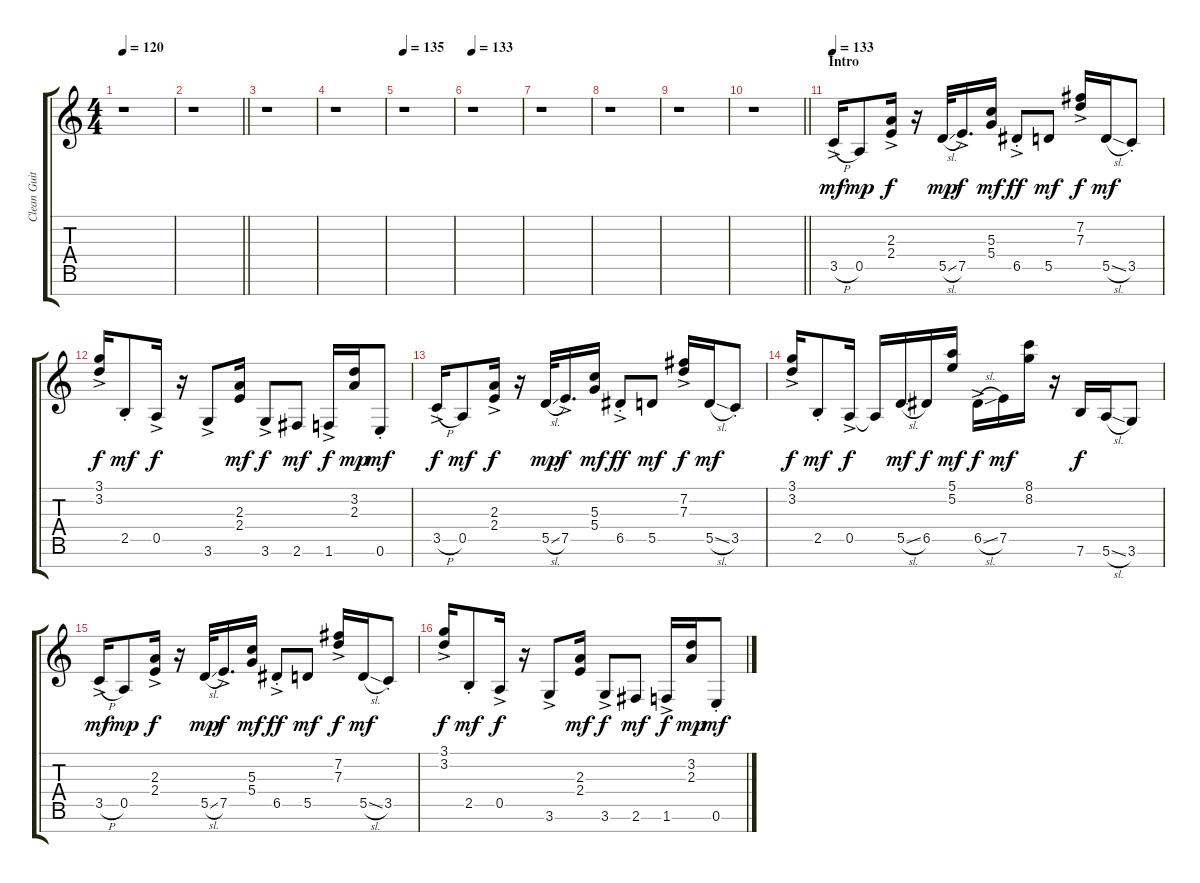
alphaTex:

\track ("Clean Guitar" "Clean Guit") {instrument electricguitarclean}
\staff {score tabs}
\tuning (E4 B3 G3 D3 A2 E2 B1) {hide}
\ts (4 4)
\tempo 120
\clef g2
\ks c
r.1{dy mp} |
\barLineRight lightlight
r.1 |
\section ("" "")
r.1 |
r.1 |
\tempo 135
r.1 |
\tempo 133
r.1 |
r.1 |
r.1 |
r.1 |
\barLineRight lightlight
r.1 |
\section ("" "Intro")
\tempo 133
3.5{h ac}.16{dy mf} 0.5.8{dy mp} (2.3{ac} 2.4{ac}).16{dy f} r.16 5.5{sl}.32{dy mp} 7.5{ac}.16{d dy f} (5.3 5.4).16{dy mf} 6.5{ac st}.8{dy ff} 5.5.8{dy mf} (7.2{ac} 7.3{ac}).16{dy f} 5.5{sl}.16{dy mf} 3.5{st}.8 |
(3.1{ac} 3.2{ac}).16{dy f} 2.5{st}.8{dy mf} 0.5{ac}.16{dy f} r.16 3.6{ac}.8 (2.3 2.4).16{dy mf} 3.6{ac}.8{dy f} 2.6.8{dy mf} 1.6{ac}.16{dy f} (3.2 2.3).16{dy mp} 0.6{st}.8{dy mf} |
3.5{h ac}.16{dy f} 0.5.8{dy mf} (2.3{ac} 2.4{ac}).16{dy f} r.16 5.5{sl}.32{dy mp} 7.5{ac}.16{d dy f} (5.3 5.4).16{dy mf} 6.5{ac st}.8{dy ff} 5.5.8{dy mf} (7.2{ac} 7.3{ac}).16{dy f} 5.5{sl}.16{dy mf} 3.5{st}.8 |
(3.1{ac} 3.2{ac}).16{dy f} 2.5{st}.8{dy mf} 0.5{ac}.16{dy f} 0.5{t}.16 5.5{sl}.16{dy mf} 6.5.16{dy f} (5.1 5.2).16{dy mf} 6.5{sl ac}.16{dy f} 7.5.16{dy mf} (8.1 8.2).16 r.16 7.6.16{dy f} 5.6{sl}.16 3.6.8 |
3.5{h ac}.16{dy mf} 0.5.8{dy mp} (2.3{ac} 2.4{ac}).16{dy f} r.16 5.5{sl}.32{dy mp} 7.5{ac}.16{d dy f} (5.3 5.4).16{dy mf} 6.5{ac st}.8{dy ff} 5.5.8{dy mf} (7.2{ac} 7.3{ac}).16{dy f} 5.5{sl}.16{dy mf} 3.5{st}.8 |
(3.1{ac} 3.2{ac}).16{dy f} 2.5{st}.8{dy mf} 0.5{ac}.16{dy f} r.16 3.6{ac}.8 (2.3 2.4).16{dy mf} 3.6{ac}.8{dy f} 2.6.8{dy mf} 1.6{ac}.16{dy f} (3.2 2.3).16{dy mp} 0.6{st}.8{dy mf}
